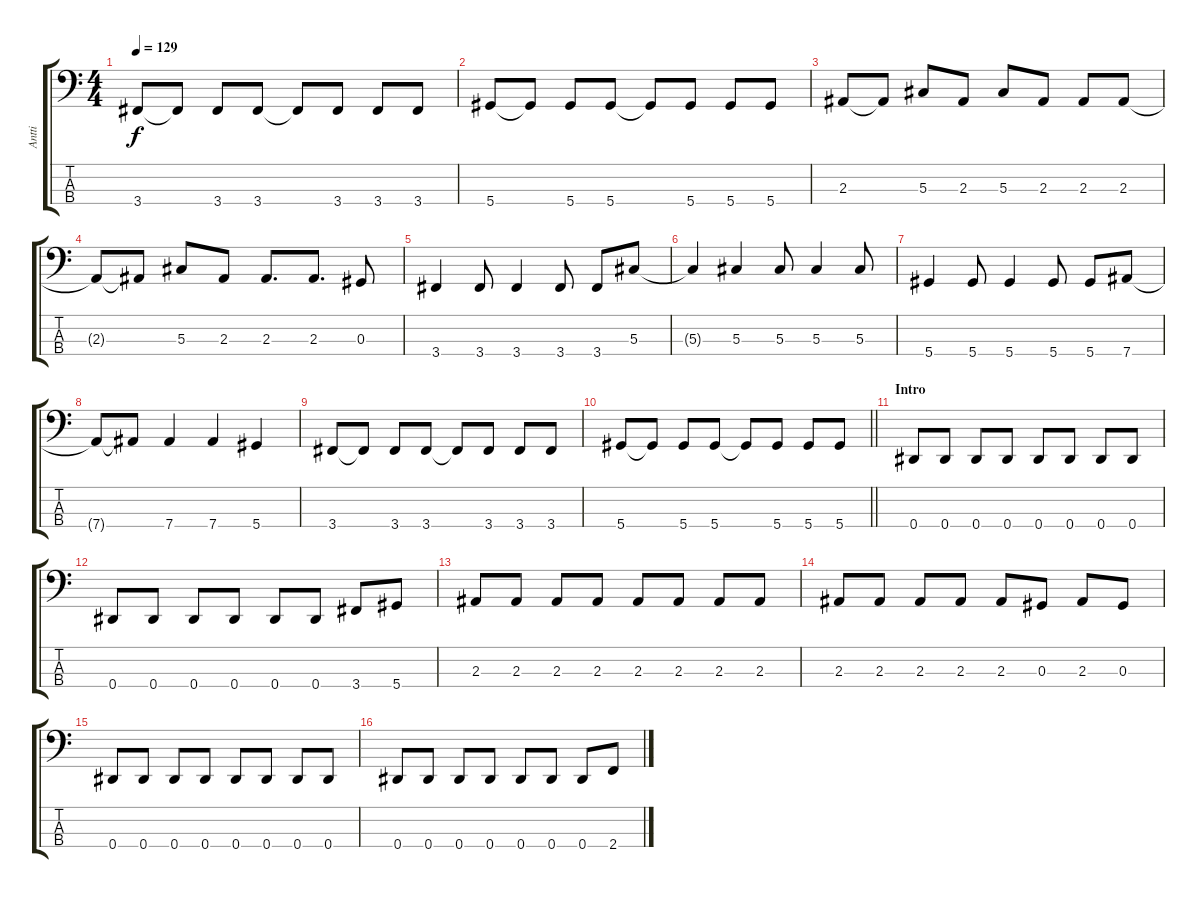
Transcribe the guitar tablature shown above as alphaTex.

\track ("Antti" "Antti") {instrument electricbasspick}
\staff {score tabs}
\tuning (Gb2 Db2 Ab1 Eb1) {hide}
\ts (4 4)
\tempo 129
\clef f4
\ks c
3.4.8{dy f} 3.4{t}.8 3.4.8 3.4.8 3.4{t}.8 3.4.8 3.4.8 3.4.8 |
5.4.8 5.4{t}.8 5.4.8 5.4.8 5.4{t}.8 5.4.8 5.4.8 5.4.8 |
2.3.8 2.3{t}.8 5.3.8 2.3.8 5.3.8 2.3.8 2.3.8 2.3.8 |
2.3{t}.8 2.3{t}.8 5.3.8 2.3.8 2.3.8{d} 2.3.8{d} 0.3.8 |
3.4.4 3.4.8 3.4.4 3.4.8 3.4.8 5.3.8 |
5.3{t}.4 5.3.4 5.3.8 5.3.4 5.3.8 |
5.4.4 5.4.8 5.4.4 5.4.8 5.4.8 7.4.8 |
7.4{t}.8 7.4{t}.8 7.4.4 7.4.4 5.4.4 |
3.4.8 3.4{t}.8 3.4.8 3.4.8 3.4{t}.8 3.4.8 3.4.8 3.4.8 |
\barLineRight lightlight
5.4.8 5.4{t}.8 5.4.8 5.4.8 5.4{t}.8 5.4.8 5.4.8 5.4.8 |
\section ("" "Intro")
0.4.8 0.4.8 0.4.8 0.4.8 0.4.8 0.4.8 0.4.8 0.4.8 |
0.4.8 0.4.8 0.4.8 0.4.8 0.4.8 0.4.8 3.4.8 5.4.8 |
2.3.8 2.3.8 2.3.8 2.3.8 2.3.8 2.3.8 2.3.8 2.3.8 |
2.3.8 2.3.8 2.3.8 2.3.8 2.3.8 0.3.8 2.3.8 0.3.8 |
0.4.8 0.4.8 0.4.8 0.4.8 0.4.8 0.4.8 0.4.8 0.4.8 |
0.4.8 0.4.8 0.4.8 0.4.8 0.4.8 0.4.8 0.4.8 2.4.8
